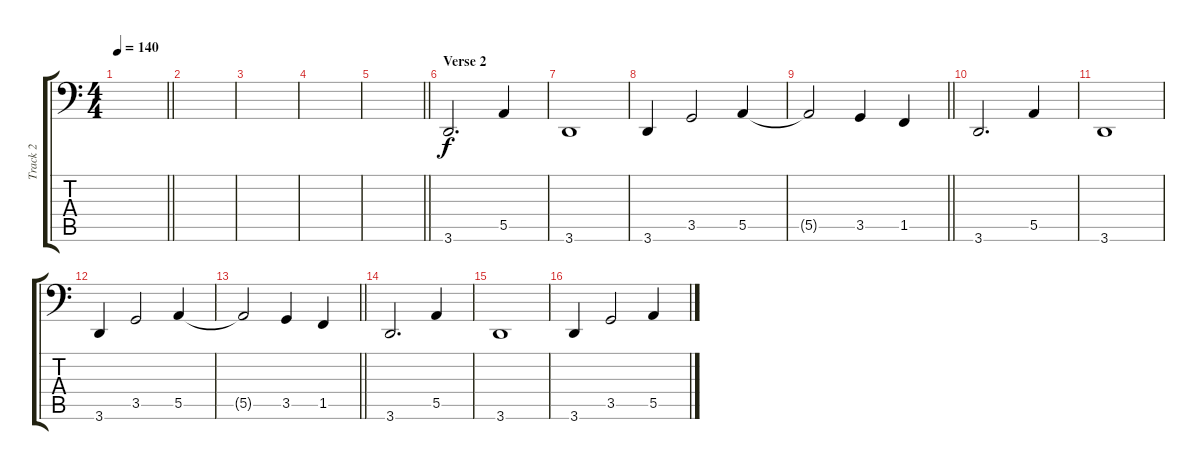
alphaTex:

\track ("Track 2" "Track 2") {instrument overdrivenguitar}
\staff {score tabs}
\tuning (C3 G2 D2 A1 E1 B0) {hide}
\ts (4 4)
\tempo 140
\clef f4
\barLineRight lightlight
\ks c
|
|
|
|
\barLineRight lightlight
|
\section ("" "Verse 2")
3.6.2{d} 5.5.4 |
3.6.1 |
3.6.4 3.5.2 5.5.4 |
\barLineRight lightlight
5.5{t}.2 3.5.4 1.5.4 |
3.6.2{d} 5.5.4 |
3.6.1 |
3.6.4 3.5.2 5.5.4 |
\barLineRight lightlight
5.5{t}.2 3.5.4 1.5.4 |
3.6.2{d} 5.5.4 |
3.6.1 |
3.6.4 3.5.2 5.5.4
